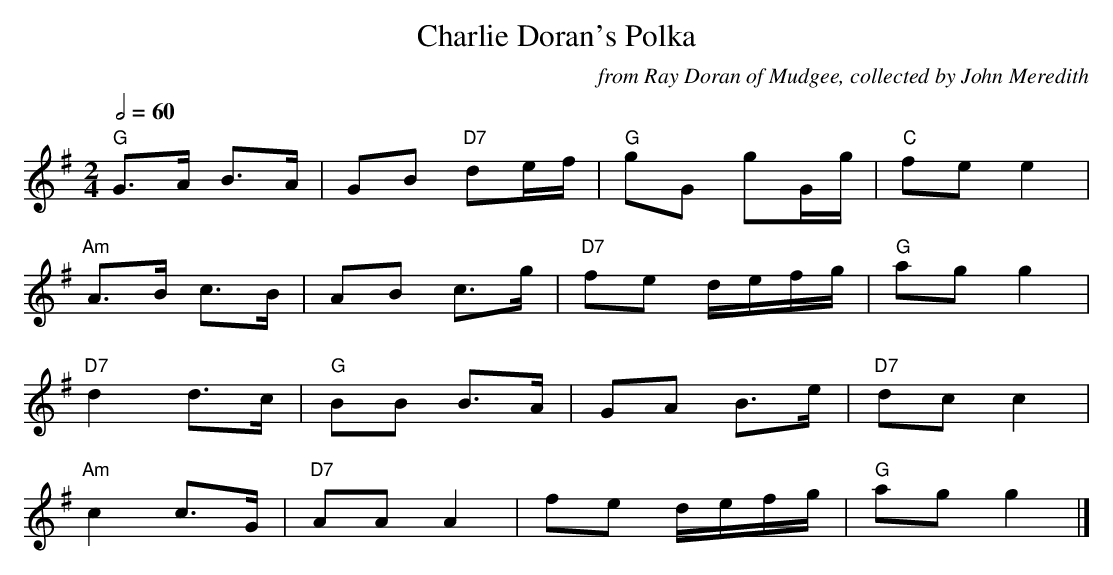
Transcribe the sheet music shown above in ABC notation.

X:1
T:Charlie Doran's Polka
M:2/4
L:1/16
Q:2/4=60
C:from Ray Doran of Mudgee, collected by John Meredith
K:G
"G"G3A B3A|G2B2 "D7"d2ef|"G"g2G2 g2Gg|"C"f2e2 e4|
"Am"A3B c3B|A2B2 c3g|"D7"f2e2  defg|"G"a2g2 g4|
"D7"d4 d3c|"G"B2B2 B3A|G2A2 B3e|"D7"d2c2 c4|
"Am"c4 c3G|"D7"A2A2 A4|f2e2 defg|"G"a2g2 g4|]
